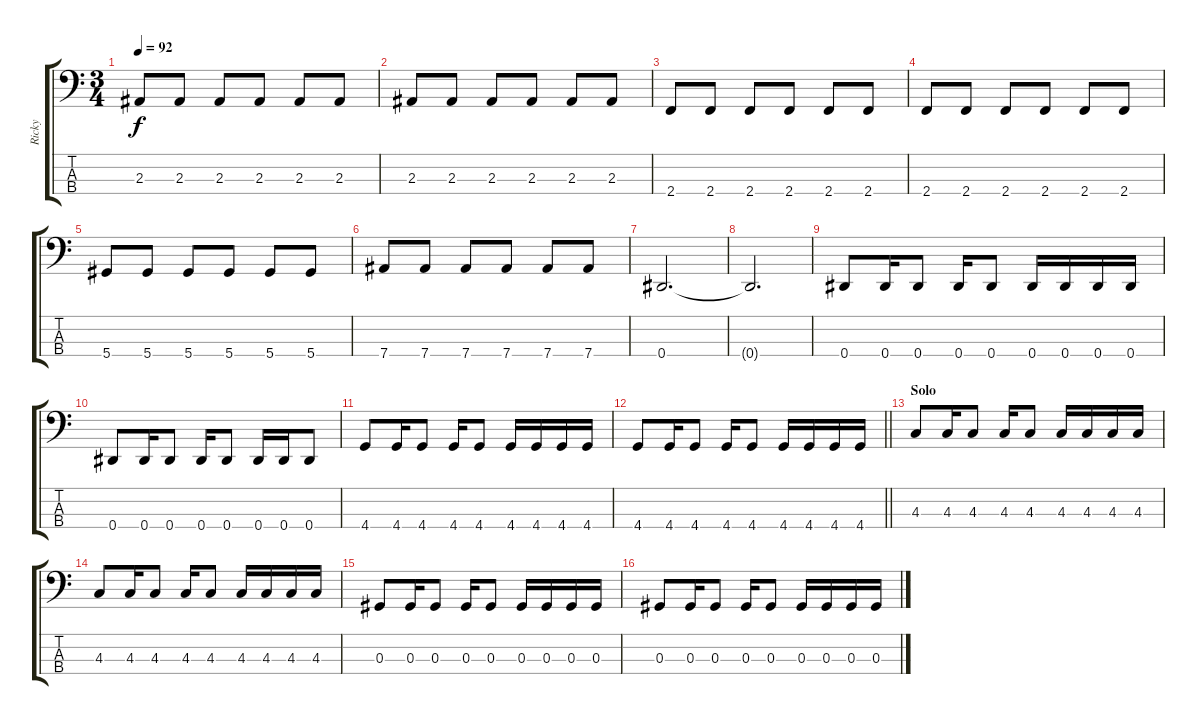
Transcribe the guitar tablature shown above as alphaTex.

\track ("Ricky" "Ricky") {instrument electricbasspick}
\staff {score tabs}
\tuning (Gb2 Db2 Ab1 Eb1) {hide}
\ts (3 4)
\tempo 92
\clef f4
\ks c
2.3.8{dy f} 2.3.8 2.3.8 2.3.8 2.3.8 2.3.8 |
2.3.8 2.3.8 2.3.8 2.3.8 2.3.8 2.3.8 |
2.4.8 2.4.8 2.4.8 2.4.8 2.4.8 2.4.8 |
2.4.8 2.4.8 2.4.8 2.4.8 2.4.8 2.4.8 |
5.4.8 5.4.8 5.4.8 5.4.8 5.4.8 5.4.8 |
7.4.8 7.4.8 7.4.8 7.4.8 7.4.8 7.4.8 |
0.4.2{d} |
0.4{t}.2{d} |
0.4.8 0.4.16 0.4.8 0.4.16 0.4.8 0.4.16 0.4.16 0.4.16 0.4.16 |
0.4.8 0.4.16 0.4.8 0.4.16 0.4.8 0.4.16 0.4.16 0.4.8 |
4.4.8 4.4.16 4.4.8 4.4.16 4.4.8 4.4.16 4.4.16 4.4.16 4.4.16 |
\barLineRight lightlight
4.4.8 4.4.16 4.4.8 4.4.16 4.4.8 4.4.16 4.4.16 4.4.16 4.4.16 |
\section ("" "Solo")
4.3.8 4.3.16 4.3.8 4.3.16 4.3.8 4.3.16 4.3.16 4.3.16 4.3.16 |
4.3.8 4.3.16 4.3.8 4.3.16 4.3.8 4.3.16 4.3.16 4.3.16 4.3.16 |
0.3.8 0.3.16 0.3.8 0.3.16 0.3.8 0.3.16 0.3.16 0.3.16 0.3.16 |
0.3.8 0.3.16 0.3.8 0.3.16 0.3.8 0.3.16 0.3.16 0.3.16 0.3.16
